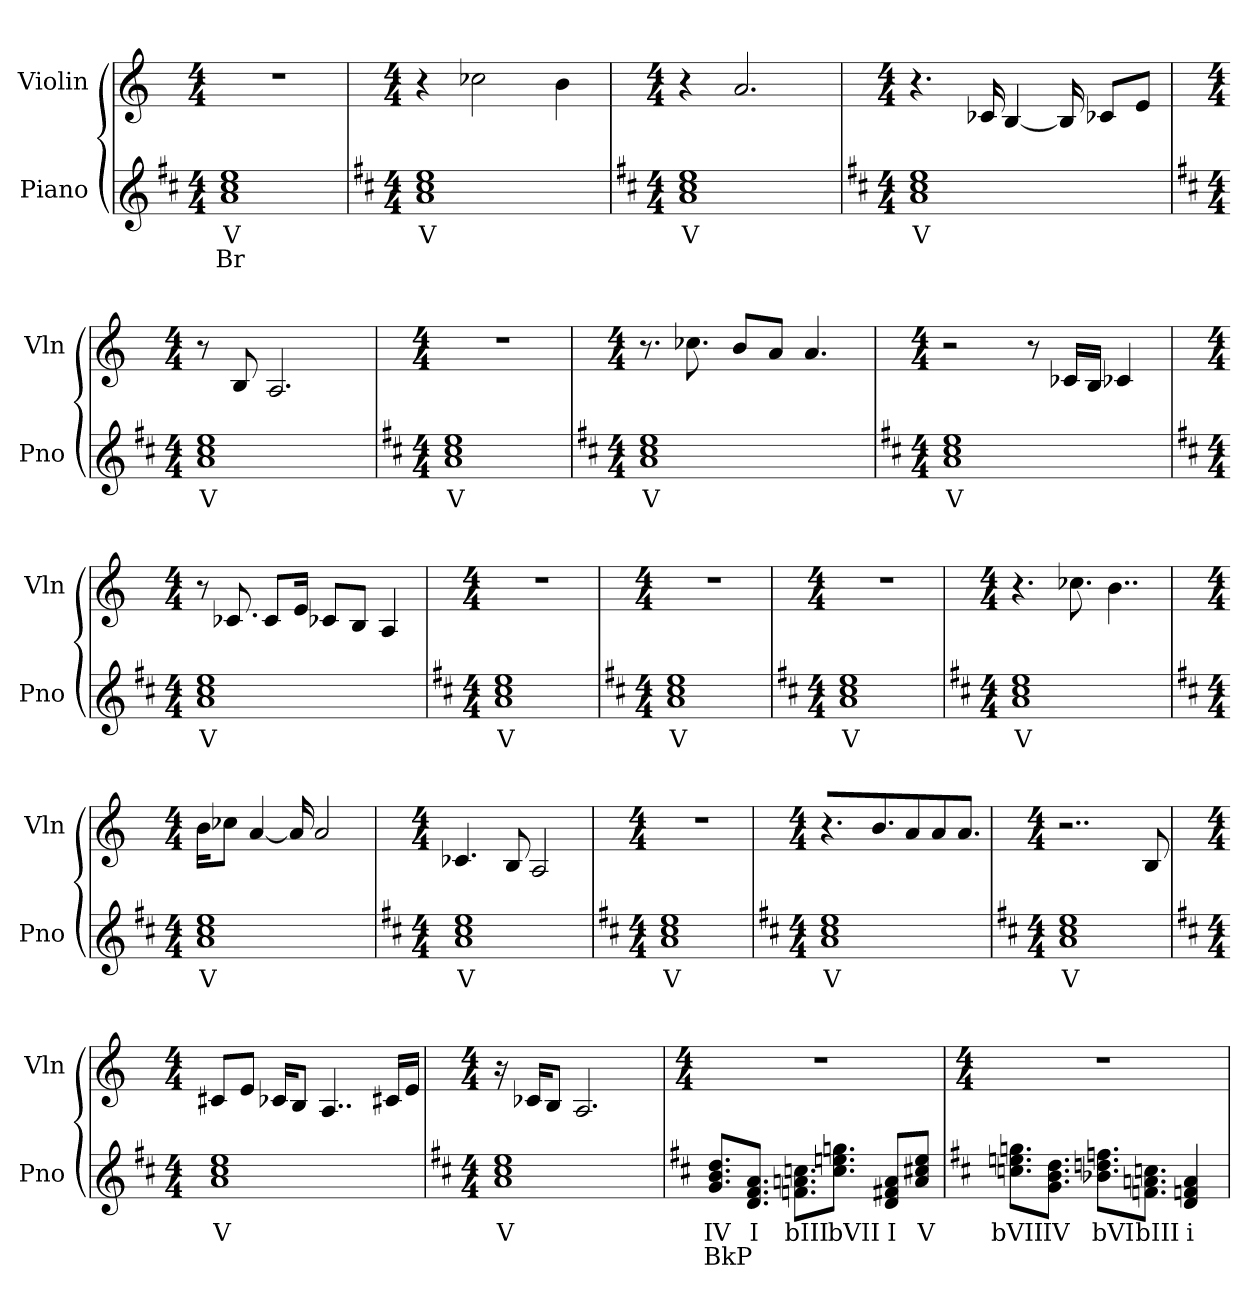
**kern	**text	**text	**kern
*part2	*part2	*part2	*part1
*staff2	*staff2	*staff2	*staff1
*I"Piano	*	*	*I"Violin
*I'Pno	*	*	*I'Vln
*k[f#c#]	*	*	*
*D:	*	*	*
*M4/4	*	*	*M4/4
=	=	=	=
1a 1cc# 1ee	V	Br	1r
=	=	=	=
*k[f#c#]	*	*	*
*D:	*	*	*
*M4/4	*	*	*M4/4
1a 1cc# 1ee	V	.	4r
.	.	.	2cc-X
.	.	.	4b
=	=	=	=
*k[f#c#]	*	*	*
*D:	*	*	*
*M4/4	*	*	*M4/4
1a 1cc# 1ee	V	.	4r
.	.	.	2.a
=	=	=	=
*k[f#c#]	*	*	*
*D:	*	*	*
*M4/4	*	*	*M4/4
1a 1cc# 1ee	V	.	4.r
.	.	.	16c-X
.	.	.	[4B
.	.	.	16B]
.	.	.	8c-XL
.	.	.	8eJ
=	=	=	=
*k[f#c#]	*	*	*
*D:	*	*	*
*M4/4	*	*	*M4/4
1a 1cc# 1ee	V	.	8r
.	.	.	8B
.	.	.	2.A
=	=	=	=
*k[f#c#]	*	*	*
*D:	*	*	*
*M4/4	*	*	*M4/4
1a 1cc# 1ee	V	.	1r
=	=	=	=
*k[f#c#]	*	*	*
*D:	*	*	*
*M4/4	*	*	*M4/4
1a 1cc# 1ee	V	.	8.r
.	.	.	8.cc-X
.	.	.	8bL
.	.	.	8aJ
.	.	.	4.a
=	=	=	=
*k[f#c#]	*	*	*
*D:	*	*	*
*M4/4	*	*	*M4/4
1a 1cc# 1ee	V	.	2r
.	.	.	8r
.	.	.	16c-XLL
.	.	.	16BJJ
.	.	.	4c-X
=	=	=	=
*k[f#c#]	*	*	*
*D:	*	*	*
*M4/4	*	*	*M4/4
1a 1cc# 1ee	V	.	8r
.	.	.	8.c-X
.	.	.	8c-L
.	.	.	16eJk
.	.	.	8c-XL
.	.	.	8BJ
.	.	.	4A
=	=	=	=
*k[f#c#]	*	*	*
*D:	*	*	*
*M4/4	*	*	*M4/4
1a 1cc# 1ee	V	.	1r
=	=	=	=
*k[f#c#]	*	*	*
*D:	*	*	*
*M4/4	*	*	*M4/4
1a 1cc# 1ee	V	.	1r
=	=	=	=
*k[f#c#]	*	*	*
*D:	*	*	*
*M4/4	*	*	*M4/4
1a 1cc# 1ee	V	.	1r
=	=	=	=
*k[f#c#]	*	*	*
*D:	*	*	*
*M4/4	*	*	*M4/4
1a 1cc# 1ee	V	.	4.r
.	.	.	8.cc-X
.	.	.	4..b
=	=	=	=
*k[f#c#]	*	*	*
*D:	*	*	*
*M4/4	*	*	*M4/4
1a 1cc# 1ee	V	.	16bKL
.	.	.	8cc-XJ
.	.	.	[4a
.	.	.	16a]
.	.	.	2a
=	=	=	=
*k[f#c#]	*	*	*
*D:	*	*	*
*M4/4	*	*	*M4/4
1a 1cc# 1ee	V	.	4.c-X
.	.	.	8B
.	.	.	2A
=	=	=	=
*k[f#c#]	*	*	*
*D:	*	*	*
*M4/4	*	*	*M4/4
1a 1cc# 1ee	V	.	1r
=	=	=	=
*k[f#c#]	*	*	*
*D:	*	*	*
*M4/4	*	*	*M4/4
1a 1cc# 1ee	V	.	4.r
.	.	.	8.b
.	.	.	8aL
.	.	.	8aJ
.	.	.	8.aJ
=	=	=	=
*k[f#c#]	*	*	*
*D:	*	*	*
*M4/4	*	*	*M4/4
1a 1cc# 1ee	V	.	2..r
.	.	.	8B
=	=	=	=
*k[f#c#]	*	*	*
*D:	*	*	*
*M4/4	*	*	*M4/4
1a 1cc# 1ee	V	.	8c#XL
.	.	.	8eJ
.	.	.	16c-XKL
.	.	.	8BJ
.	.	.	4..A
.	.	.	16c#XLL
.	.	.	16eJJ
=	=	=	=
*k[f#c#]	*	*	*
*D:	*	*	*
*M4/4	*	*	*M4/4
1a 1cc# 1ee	V	.	16r
.	.	.	16c-XKL
.	.	.	8BJ
.	.	.	2.A
=	=	=	=
*k[f#c#]	*	*	*
*D:	*	*	*
*	*	*	*M4/4
8.g 8.b 8.ddL	IV	BkP	1r
8.d 8.f# 8.aJ	I	.	.
8.fn 8.an 8.ccnL	bIII	.	.
8.cc 8.een 8.ggnJ	bVII	.	.
8d 8f#X 8aL	I	.	.
8a 8cc#X 8eeJ	V	.	.
=	=	=	=
*k[f#c#]	*	*	*
*D:	*	*	*
*	*	*	*M4/4
8.ccn 8.een 8.ggnL	bVII	.	1r
8.g 8.b 8.ddJ	IV	.	.
8.b-X 8.ddn 8.ffnL	bVI	.	.
8.fn 8.an 8.ccnJ	bIII	.	.
4d 4fn 4a	i	.	.
=	=	=	=
*-	*-	*-	*-
